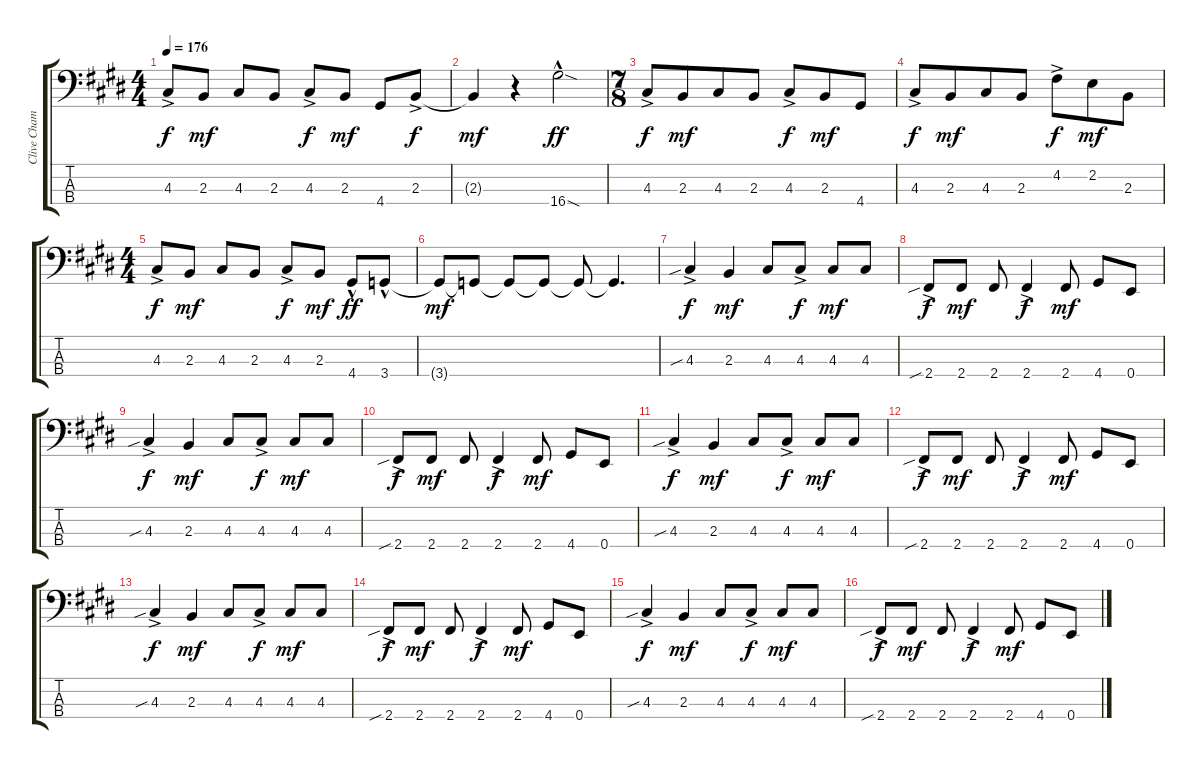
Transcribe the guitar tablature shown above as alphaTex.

\track ("Clive Chaman Fingered Bass" "Clive Cham") {instrument electricbassfinger}
\staff {score tabs}
\tuning (G2 D2 A1 E1) {hide}
\ts (4 4)
\tempo 176
\clef f4
\ks e
4.3{ac}.8{dy f} 2.3.8{dy mf} 4.3.8 2.3.8 4.3{ac}.8{dy f} 2.3.8{dy mf} 4.4.8 2.3{ac}.8{dy f} |
2.3{t}.4{dy mf} r.4 16.4{sod hac}.2{dy ff} |
\ts (7 8)
4.3{ac}.8{dy f} 2.3.8{dy mf} 4.3.8 2.3.8 4.3{ac}.8{dy f} 2.3.8{dy mf} 4.4.8 |
4.3{ac}.8{dy f} 2.3.8{dy mf} 4.3.8 2.3.8 4.2{ac}.8{dy f} 2.2.8{dy mf} 2.3.8 |
\ts (4 4)
4.3{ac}.8{dy f} 2.3.8{dy mf} 4.3.8 2.3.8 4.3{ac}.8{dy f} 2.3.8{dy mf} 4.4{hac}.8{dy ff} 3.4{hac}.8 |
3.4{t}.8{dy mf} 3.4{t}.8 3.4{t}.8 3.4{t}.8 3.4{t}.8 3.4{t}.4{d} |
4.3{sib ac}.4{dy f} 2.3.4{dy mf} 4.3.8 4.3{ac}.8{dy f} 4.3.8{dy mf} 4.3.8 |
2.4{sib ac}.8{dy f} 2.4.8{dy mf} 2.4.8 2.4{ac}.4{dy f} 2.4.8{dy mf} 4.4.8 0.4.8 |
4.3{sib ac}.4{dy f} 2.3.4{dy mf} 4.3.8 4.3{ac}.8{dy f} 4.3.8{dy mf} 4.3.8 |
2.4{sib ac}.8{dy f} 2.4.8{dy mf} 2.4.8 2.4{ac}.4{dy f} 2.4.8{dy mf} 4.4.8 0.4.8 |
4.3{sib ac}.4{dy f} 2.3.4{dy mf} 4.3.8 4.3{ac}.8{dy f} 4.3.8{dy mf} 4.3.8 |
2.4{sib ac}.8{dy f} 2.4.8{dy mf} 2.4.8 2.4{ac}.4{dy f} 2.4.8{dy mf} 4.4.8 0.4.8 |
4.3{sib ac}.4{dy f} 2.3.4{dy mf} 4.3.8 4.3{ac}.8{dy f} 4.3.8{dy mf} 4.3.8 |
2.4{sib ac}.8{dy f} 2.4.8{dy mf} 2.4.8 2.4{ac}.4{dy f} 2.4.8{dy mf} 4.4.8 0.4.8 |
4.3{sib ac}.4{dy f} 2.3.4{dy mf} 4.3.8 4.3{ac}.8{dy f} 4.3.8{dy mf} 4.3.8 |
2.4{sib ac}.8{dy f} 2.4.8{dy mf} 2.4.8 2.4{ac}.4{dy f} 2.4.8{dy mf} 4.4.8 0.4.8
